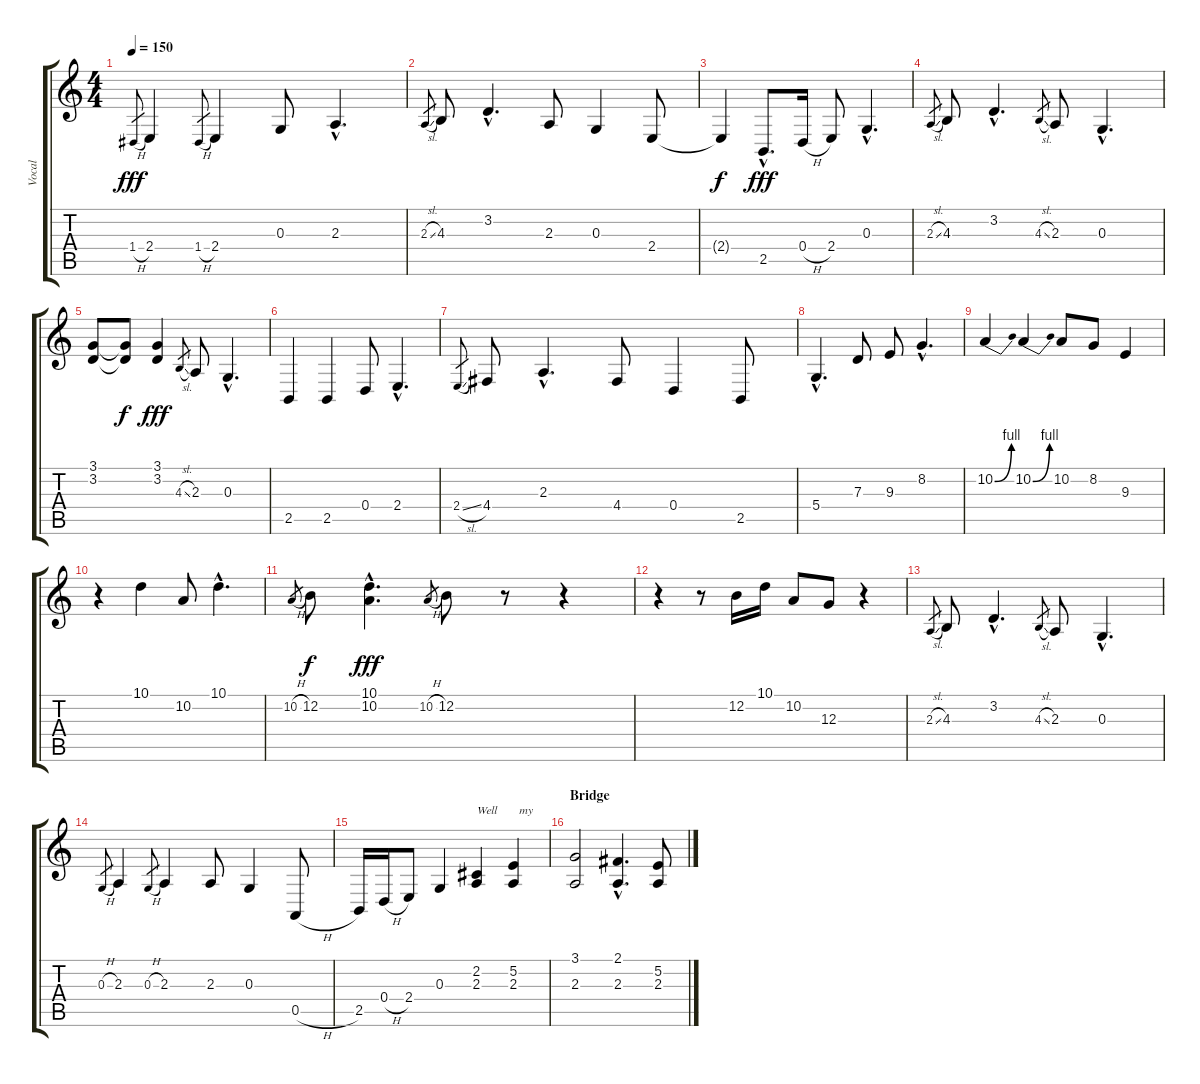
\track ("Vocal" "Vocal") {instrument altosax}
\staff {score tabs}
\tuning (E4 B3 G3 D3 A2 E2) {hide}
\ts (4 4)
\tempo 150
\clef g2
\ks c
1.4{h}.8{gr dy fff} 2.4.4 1.4{h}.8{gr} 2.4.4 0.3.8 2.3{hac}.4{d} |
2.3{sl}.8{gr} 4.3.8 3.2{hac}.4{d} 2.3.8 0.3.4 2.4.8 |
2.4{t}.4{dy f} 2.5{hac}.8{d dy fff} 0.4{h}.16 2.4.8 0.3{hac}.4{d} |
2.3{sl}.8{gr} 4.3.8 3.2{hac}.4{d} 4.3{sl}.8{gr} 2.3.8 0.3{hac}.4{d} |
(3.1 3.2).8 (3.1{t} 3.2{t}).8{dy f} (3.1 3.2).4{dy fff} 4.3{sl}.8{gr} 2.3.8 0.3{hac}.4{d} |
2.5.4 2.5.4 0.4.8 2.4{hac}.4{d} |
2.4{sl}.8{gr} 4.4.8 2.3{hac}.4{d} 4.4.8 0.4.4 2.5.8 |
5.4{hac}.4{d} 7.3.8 9.3.8 8.2{hac}.4{d} |
10.2{be (bend 0 0 60 4)}.4 10.2{be (bend 0 0 60 4)}.4 10.2.8 8.2.8 9.3.4 |
r.4 10.1.4 10.2.8 10.1{hac}.4{d} |
10.2{h}.8{gr} 12.2.8{dy f} (10.1{hac} 10.2{hac}).4{d dy fff} 10.2{h}.8{gr} 12.2.8 r.8 r.4 |
r.4 r.8 12.2.16 10.1.16 10.2.8 12.3.8 r.4 |
2.3{sl}.8{gr} 4.3.8 3.2{hac}.4{d} 4.3{sl}.8{gr} 2.3.8 0.3{hac}.4{d} |
0.3{h}.8{gr} 2.3.4 0.3{h}.8{gr} 2.3.4 2.3.8 0.3.4 0.5{h}.8 |
2.5.16 0.4{h}.16 2.4.8 0.3.4 (2.2 2.3).4{txt "Well" volume 16 instrument tenorsax} (5.2 2.3).4{txt "  my"} |
\section ("" "Bridge")
(3.1 2.3).2 (2.1{hac} 2.3{hac}).4{d} (5.2 2.3).8
